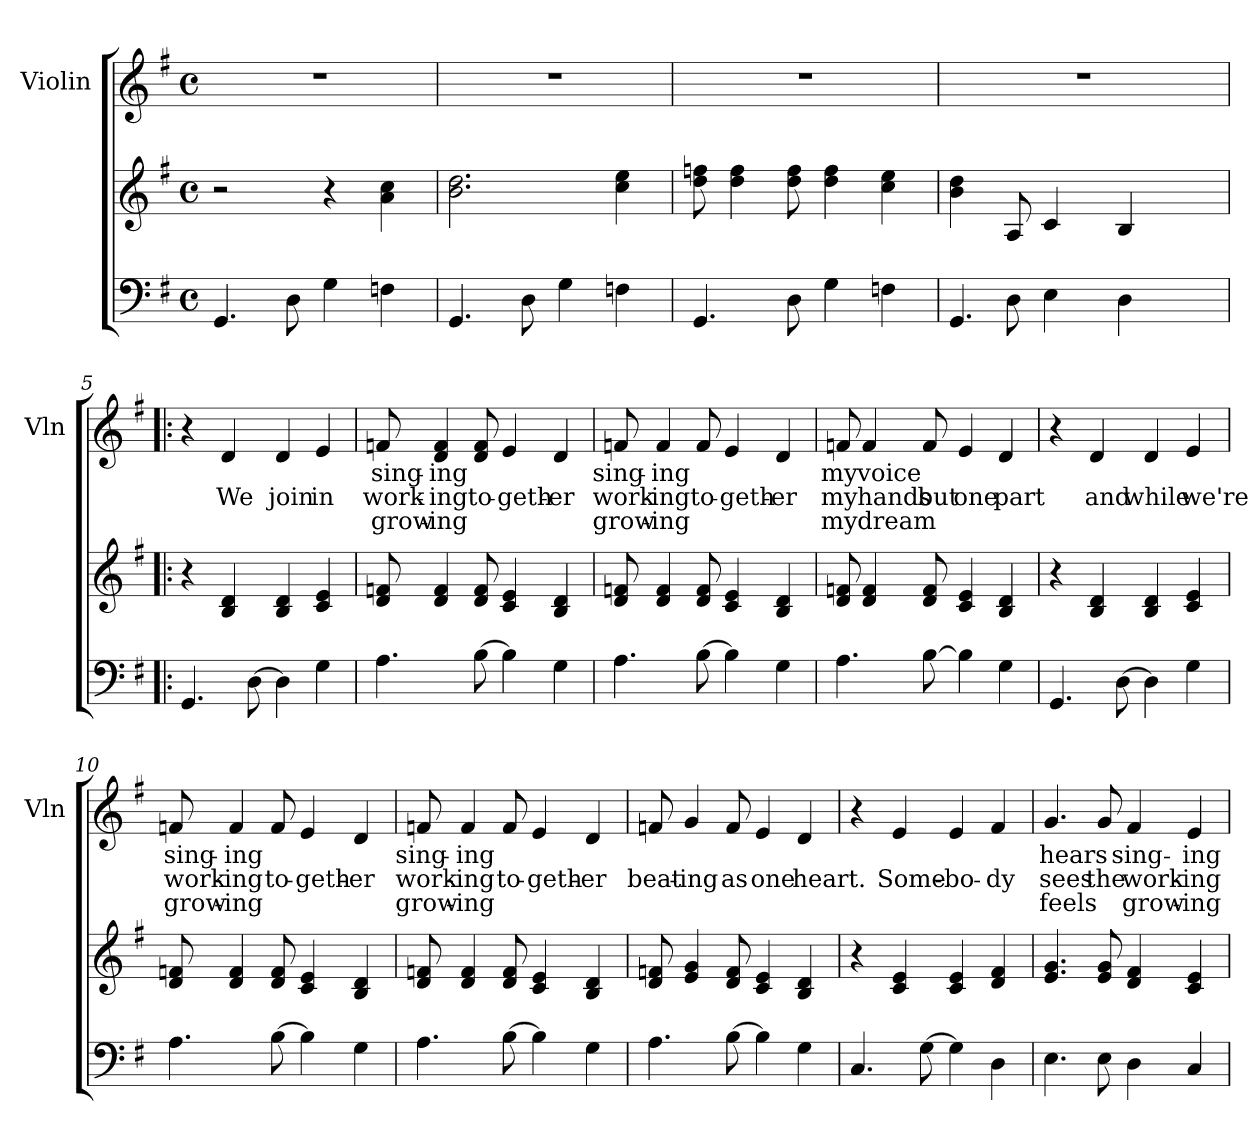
**kern	**kern	**kern	**text	**text	**text
*part2	*part2	*part1	*part1	*part1	*part1
*staff3	*staff2	*staff1	*staff1	*staff1	*staff1
*	*	*I"Violin	*	*	*
*	*	*I'Vln	*	*	*
*clefF4	*clefG2	*clefG2	*	*	*
*k[f#]	*k[f#]	*k[f#]	*	*	*
*M4/4	*M4/4	*M4/4	*	*	*
*met(c)	*met(c)	*met(c)	*	*	*
=1	=1	=1	=1	=1	=1
4.GG/	2r	1r	.	.	.
8D\	.	.	.	.	.
4G\	4r	.	.	.	.
4Fn\	4a\ 4cc\	.	.	.	.
=2	=2	=2	=2	=2	=2
4.GG/	2.b\ 2.dd\	1r	.	.	.
8D\	.	.	.	.	.
4G\	.	.	.	.	.
4Fn	4cc\ 4ee\	.	.	.	.
=3	=3	=3	=3	=3	=3
4.GG/	8dd\ 8ffn\	1r	.	.	.
.	4dd\ 4ff\	.	.	.	.
8D\	8dd\ 8ff\	.	.	.	.
4G\	4dd\ 4ff\	.	.	.	.
4Fn\	4cc\ 4ee\	.	.	.	.
=4	=4	=4	=4	=4	=4
*^	*	*	*	*	*
4.GG/	4ryy	4b\ 4dd\	1r	.	.	.
.	8D\	8A/	.	.	.	.
4E	8ryy	4c/	.	.	.	.
.	4ryy	.	.	.	.	.
4D	.	4B/	.	.	.	.
.	8ryy	.	.	.	.	.
8ryy	8ryy	8ryy	.	.	.	.
*v	*v	*	*	*	*	*
!!LO:LB:g=z
=5!|:	=5!|:	=5!|:	=5!|:	=5!|:	=5!|:
4.GG/	4r	4r	.	.	.
.	4B/ 4d/	4d/	.	We	.
[8D\	.	.	.	.	.
4D]	4B/ 4d/	4d/	.	join	.
4G\	4c/ 4e/	4e/	.	in	.
=6	=6	=6	=6	=6	=6
4.A\	8d/ 8fn/	8fn/	sing-	work-	grow-
.	4d/ 4f/	4d/ 4f/	-ing	-ing	-ing
[8B\	8d/ 8f/	8d/ 8f/	.	to-	.
4B]	4c/ 4e/	4e/	.	-geth-	.
4G\	4B/ 4d/	4d/	.	-er	.
=7	=7	=7	=7	=7	=7
4.A\	8d/ 8fn/	8fn/	sing-	work-	grow-
.	4d/ 4f/	4f/	-ing	-ing	-ing
[8B\	8d/ 8f/	8f/	.	to-	.
4B]	4c/ 4e/	4e/	.	-geth-	.
4G\	4B/ 4d/	4d/	.	-er	.
=8	=8	=8	=8	=8	=8
4.A\	8d/ 8fn/	8fn/	my	my	my
.	4d/ 4f/	4f/	voice	hands	dream
[8B\	8d/ 8f/	8f/	.	but	.
4B]	4c/ 4e/	4e/	.	one	.
4G\	4B/ 4d/	4d/	.	part	.
!!LO:LB:g=z
=9	=9	=9	=9	=9	=9
4.GG/	4r	4r	.	.	.
.	4B/ 4d/	4d/	.	and	.
[8D\	.	.	.	.	.
4D]	4B/ 4d/	4d/	.	while	.
4G\	4c/ 4e/	4e/	.	we're	.
=10	=10	=10	=10	=10	=10
4.A\	8d/ 8fn/	8fn/	sing-	work-	grow-
.	4d/ 4f/	4f/	-ing	-ing	-ing
[8B\	8d/ 8f/	8f/	.	to-	.
4B]	4c/ 4e/	4e/	.	-geth-	.
4G\	4B/ 4d/	4d/	.	-er	.
=11	=11	=11	=11	=11	=11
4.A\	8d/ 8fn/	8fn/	sing-	work-	grow-
.	4d/ 4f/	4f/	-ing	-ing	-ing
[8B\	8d/ 8f/	8f/	.	to-	.
4B]	4c/ 4e/	4e/	.	-geth-	.
4G\	4B/ 4d/	4d/	.	-er	.
=12	=12	=12	=12	=12	=12
4.A\	8d/ 8fn/	8fn/	.	beat-	.
.	4e/ 4g/	4g/	.	-ing	.
[8B\	8d/ 8f/	8f/	.	as	.
4B]	4c/ 4e/	4e/	.	one	.
4G\	4B/ 4d/	4d/	.	heart.	.
!!LO:PB:g=z
=13	=13	=13	=13	=13	=13
4.C/	4r	4r	.	.	.
.	4c/ 4e/	4e/	.	Some-	.
[8G\	.	.	.	.	.
4G]	4c/ 4e/	4e/	.	-bo-	.
4D\	4d/ 4f#/	4f#/	.	-dy	.
=14	=14	=14	=14	=14	=14
4.E	4.e 4.g	4.g	hears	sees	feels
8E	8e 8g	8g	.	the	.
4D	4d 4f#	4f#	sing-	work-	grow-
4C	4c 4e	4e	-ing	-ing	-ing
=	=	=	=	=	=
*-	*-	*-	*-	*-	*-
